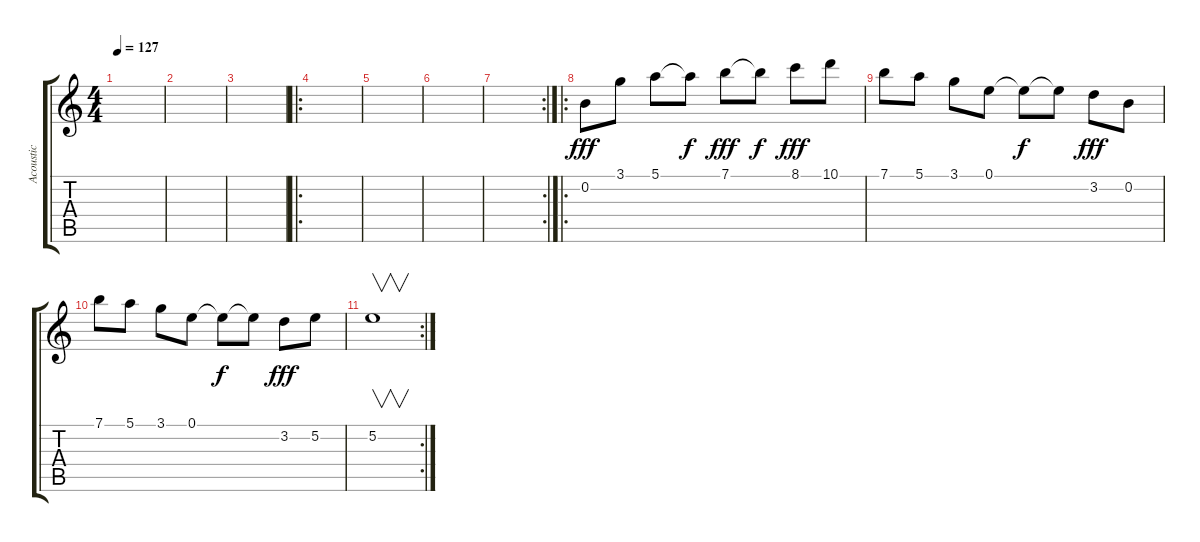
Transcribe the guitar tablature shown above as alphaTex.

\track ("Acoustic" "Acoustic") {instrument acousticguitarnylon}
\staff {score tabs}
\tuning (E4 B3 G3 D3 A2 E2) {hide}
\ts (4 4)
\tempo 127
\clef g2
\ks c
|
|
|
\ro
|
|
|
\rc 2
|
\ro
0.2.8{dy fff volume 16 balance 8 instrument electricguitarjazz} 3.1.8 5.1.8 5.1{t}.8{dy f} 7.1.8{dy fff} 7.1{t}.8{dy f} 8.1.8{dy fff} 10.1.8 |
7.1.8 5.1.8 3.1.8 0.1.8 0.1{t}.8{dy f} 0.1{t}.8 3.2.8{dy fff} 0.2.8 |
7.1.8 5.1.8 3.1.8 0.1.8 0.1{t}.8{dy f} 0.1{t}.8 3.2.8{dy fff} 5.2.8 |
\rc 2
5.2.1{v}
